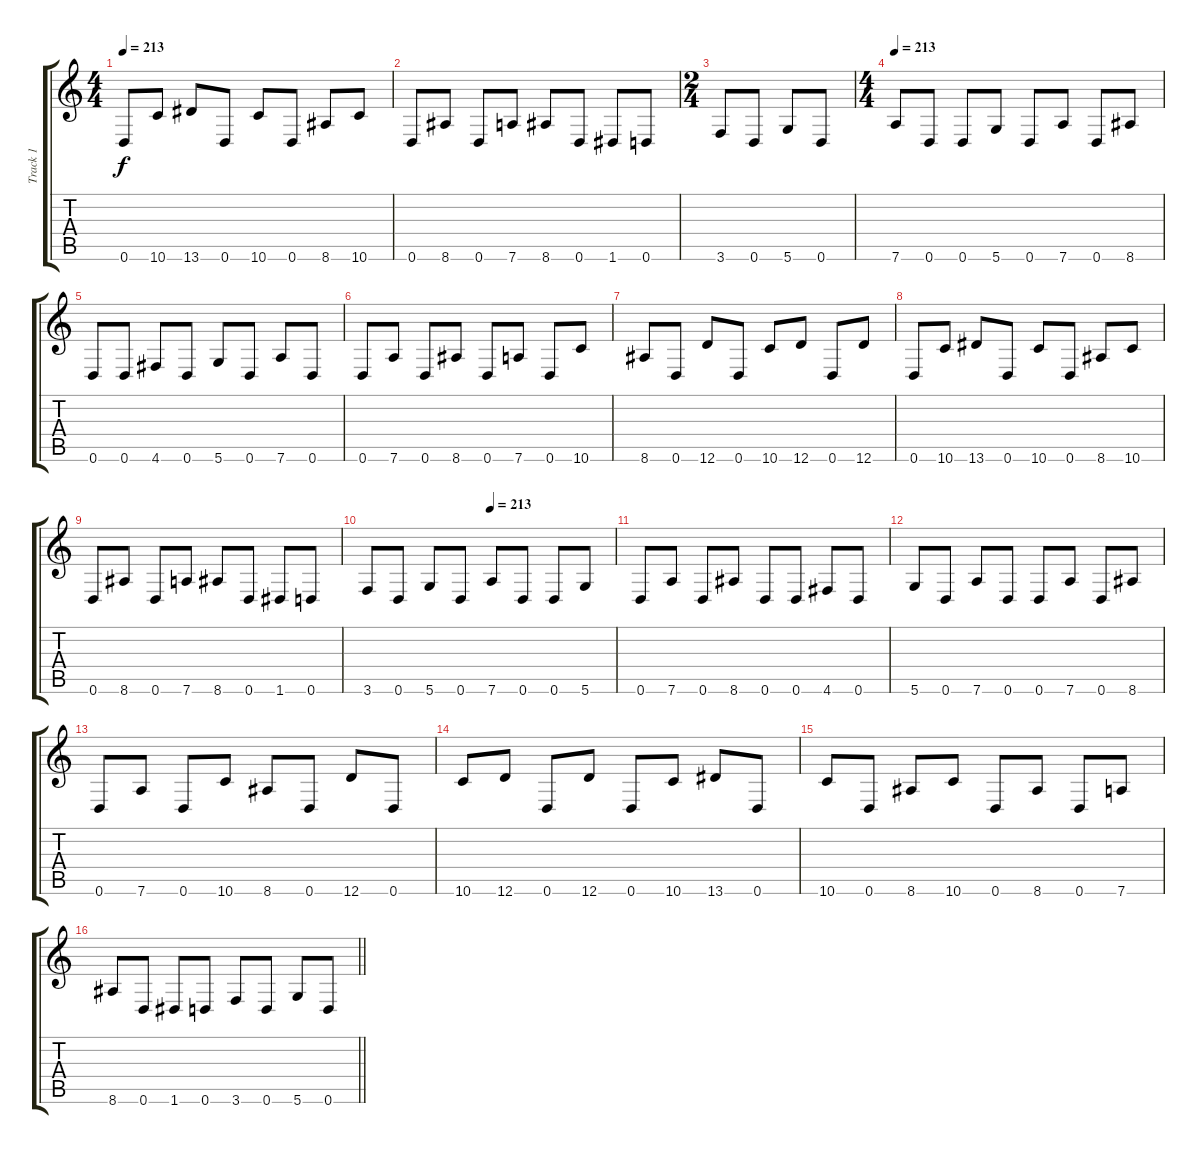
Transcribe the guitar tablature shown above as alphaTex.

\track ("Track 1" "Track 1") {instrument distortionguitar}
\staff {score tabs}
\tuning (E4 B3 G3 D3 A2 D2) {hide}
\ts (4 4)
\tempo 213
\clef g2
\ks c
0.6.8{dy f} 10.6.8 13.6.8 0.6.8 10.6.8 0.6.8 8.6.8 10.6.8 |
0.6.8 8.6.8 0.6.8 7.6.8 8.6.8 0.6.8 1.6.8 0.6.8 |
\ts (2 4)
3.6.8 0.6.8 5.6.8 0.6.8 |
\ts (4 4)
\tempo 213
7.6.8 0.6.8 0.6.8 5.6.8 0.6.8 7.6.8 0.6.8 8.6.8 |
0.6.8 0.6.8 4.6.8 0.6.8 5.6.8 0.6.8 7.6.8 0.6.8 |
0.6.8 7.6.8 0.6.8 8.6.8 0.6.8 7.6.8 0.6.8 10.6.8 |
8.6.8 0.6.8 12.6.8 0.6.8 10.6.8 12.6.8 0.6.8 12.6.8 |
0.6.8 10.6.8 13.6.8 0.6.8 10.6.8 0.6.8 8.6.8 10.6.8 |
0.6.8 8.6.8 0.6.8 7.6.8 8.6.8 0.6.8 1.6.8 0.6.8 |
\tempo (213 0.5)
3.6.8 0.6.8 5.6.8 0.6.8 7.6.8 0.6.8 0.6.8 5.6.8 |
0.6.8 7.6.8 0.6.8 8.6.8 0.6.8 0.6.8 4.6.8 0.6.8 |
5.6.8 0.6.8 7.6.8 0.6.8 0.6.8 7.6.8 0.6.8 8.6.8 |
0.6.8 7.6.8 0.6.8 10.6.8 8.6.8 0.6.8 12.6.8 0.6.8 |
10.6.8 12.6.8 0.6.8 12.6.8 0.6.8 10.6.8 13.6.8 0.6.8 |
10.6.8 0.6.8 8.6.8 10.6.8 0.6.8 8.6.8 0.6.8 7.6.8 |
\barLineRight lightlight
8.6.8 0.6.8 1.6.8 0.6.8 3.6.8 0.6.8 5.6.8 0.6.8
